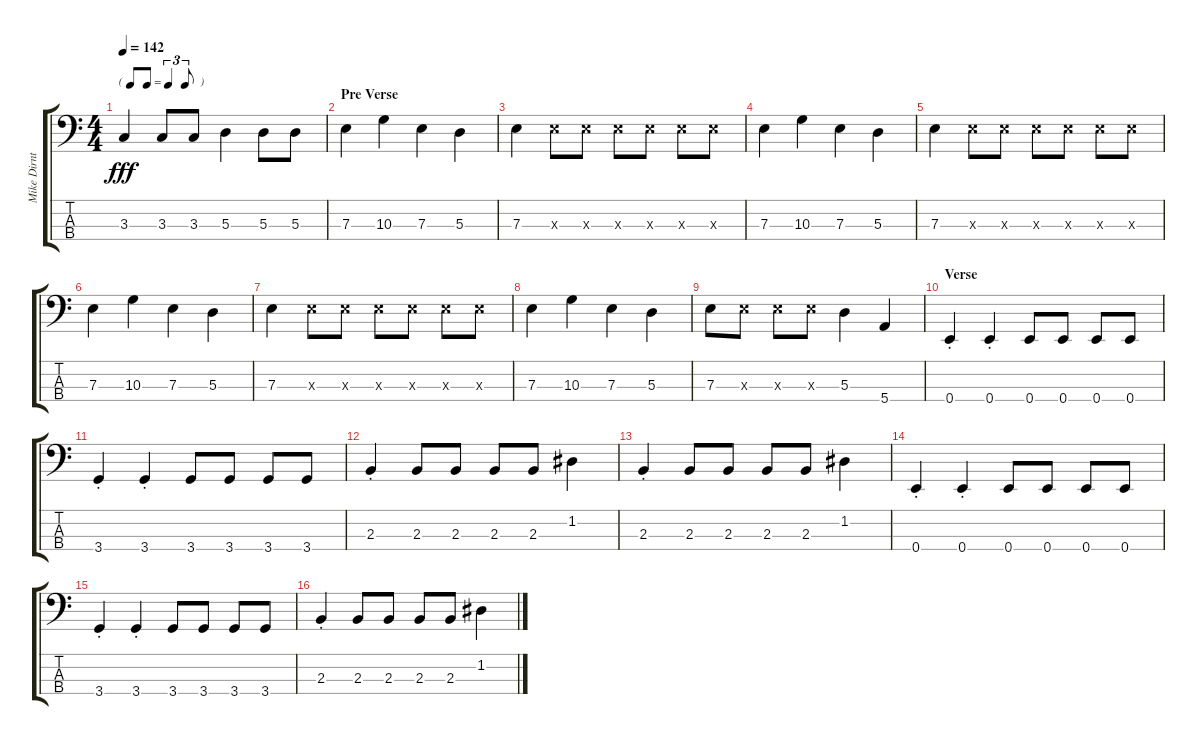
\track ("Mike Dirnt" "Mike Dirnt") {instrument electricbasspick}
\staff {score tabs}
\tuning (G2 D2 A1 E1) {hide}
\ts (4 4)
\tf triplet8th
\tempo 142
\clef f4
\ks c
3.3.4{dy fff} 3.3.8 3.3.8 5.3.4 5.3.8 5.3.8 |
\section ("" "Pre Verse")
7.3.4 10.3.4 7.3.4 5.3.4 |
7.3.4 7.3{x}.8 7.3{x}.8 7.3{x}.8 7.3{x}.8 7.3{x}.8 7.3{x}.8 |
7.3.4 10.3.4 7.3.4 5.3.4 |
7.3.4 7.3{x}.8 7.3{x}.8 7.3{x}.8 7.3{x}.8 7.3{x}.8 7.3{x}.8 |
7.3.4 10.3.4 7.3.4 5.3.4 |
7.3.4 7.3{x}.8 7.3{x}.8 7.3{x}.8 7.3{x}.8 7.3{x}.8 7.3{x}.8 |
7.3.4 10.3.4 7.3.4 5.3.4 |
7.3.8 7.3{x}.8 7.3{x}.8 7.3{x}.8 5.3.4 5.4.4 |
\section ("" "Verse")
0.4{st}.4 0.4{st}.4 0.4.8 0.4.8 0.4.8 0.4.8 |
3.4{st}.4 3.4{st}.4 3.4.8 3.4.8 3.4.8 3.4.8 |
2.3{st}.4 2.3.8 2.3.8 2.3.8 2.3.8 1.2.4 |
2.3{st}.4 2.3.8 2.3.8 2.3.8 2.3.8 1.2.4 |
0.4{st}.4 0.4{st}.4 0.4.8 0.4.8 0.4.8 0.4.8 |
3.4{st}.4 3.4{st}.4 3.4.8 3.4.8 3.4.8 3.4.8 |
2.3{st}.4 2.3.8 2.3.8 2.3.8 2.3.8 1.2.4
